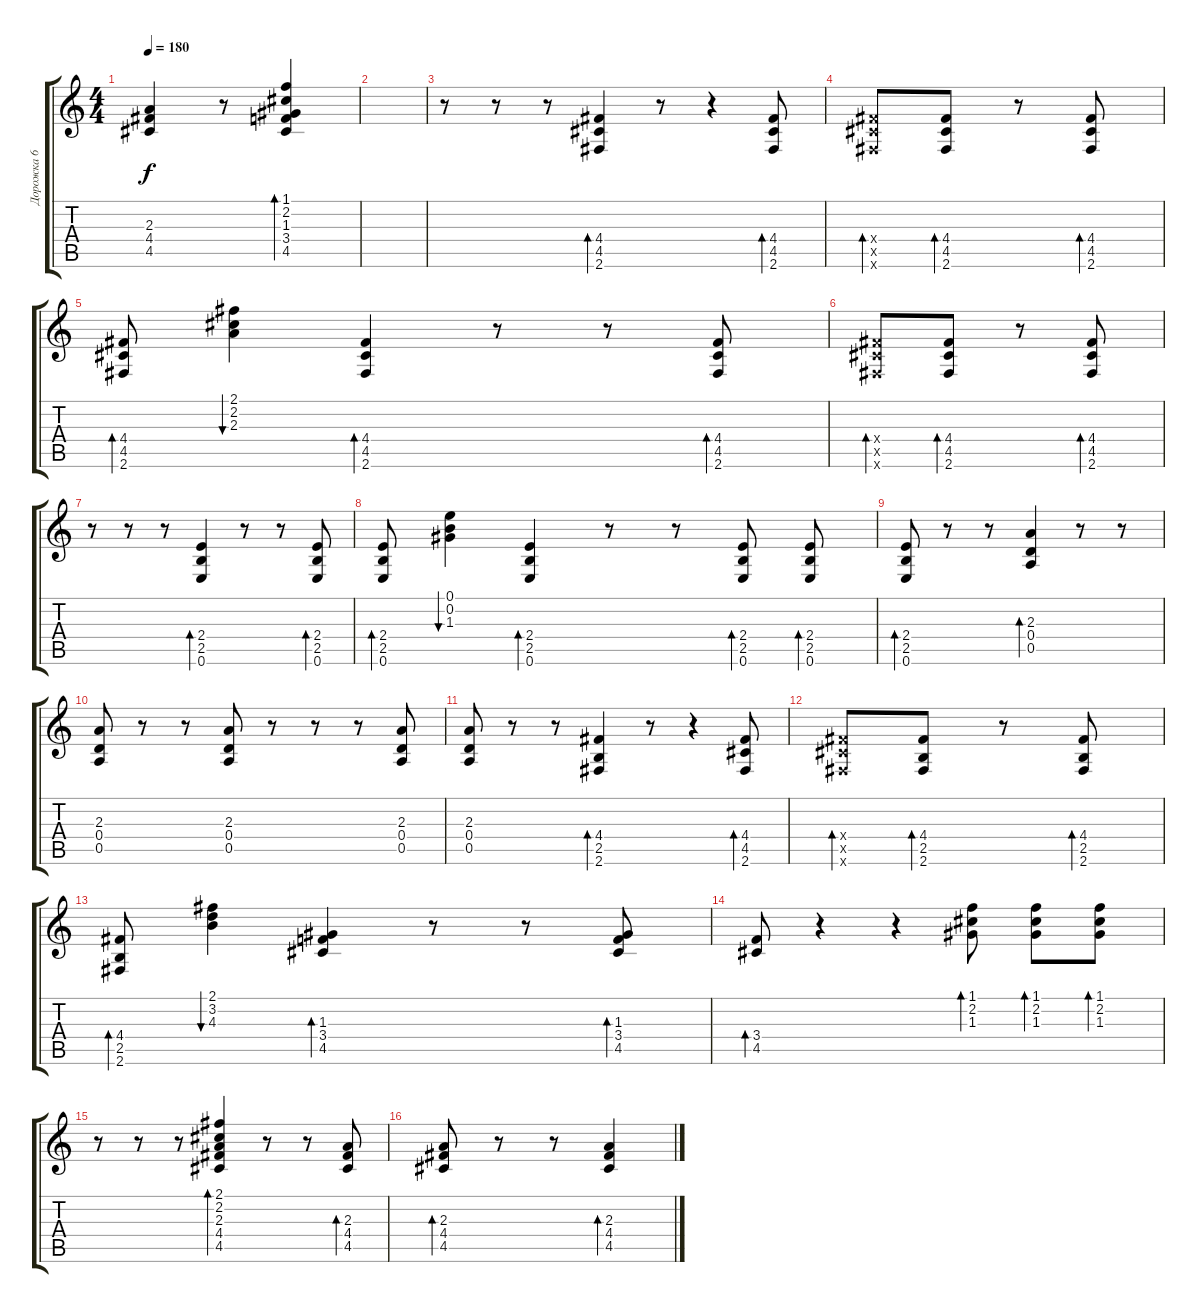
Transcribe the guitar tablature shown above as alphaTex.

\track ("Дорожка 6" "Дорожка 6") {instrument electricguitarjazz}
\staff {score tabs}
\tuning (E4 B3 G3 D3 A2 E2) {hide}
\ts (4 4)
\tempo 180
\clef g2
\ks c
(2.3 4.4 4.5).4{dy f} r.8 (1.1 2.2 1.3 3.4 4.5).4{bd 60} |
|
r.8 r.8 r.8 (4.4 4.5 2.6).4{bd 60} r.8 r.4 (4.4 4.5 2.6).8{bd 60} |
(4.4{x} 4.5{x} 2.6{x}).8{bd 60} (4.4 4.5 2.6).8{bd 60} r.8 (4.4 4.5 2.6).8{bd 60} |
(4.4 4.5 2.6).8{bd 60} (2.1 2.2 2.3).4{bu 60} (4.4 4.5 2.6).4{bd 60} r.8 r.8 (4.4 4.5 2.6).8{bd 60} |
(4.4{x} 4.5{x} 2.6{x}).8{bd 60} (4.4 4.5 2.6).8{bd 60} r.8 (4.4 4.5 2.6).8{bd 60} |
r.8 r.8 r.8 (2.4 2.5 0.6).4{bd 60} r.8 r.8 (2.4 2.5 0.6).8{bd 60} |
(2.4 2.5 0.6).8{bd 60} (0.1 0.2 1.3).4{bu 60} (2.4 2.5 0.6).4{bd 60} r.8 r.8 (2.4 2.5 0.6).8{bd 60} (2.4 2.5 0.6).8{bd 60} |
(2.4 2.5 0.6).8{bd 60} r.8 r.8 (2.3 0.4 0.5).4{bd 60} r.8 r.8 |
(2.3 0.4 0.5).8 r.8 r.8 (2.3 0.4 0.5).8 r.8 r.8 r.8 (2.3 0.4 0.5).8 |
(2.3 0.4 0.5).8 r.8 r.8 (4.4 2.5 2.6).4{bd 60} r.8 r.4 (4.4 4.5 2.6).8{bd 60} |
(4.4{x} 4.5{x} 2.6{x}).8{bd 60} (4.4 2.5 2.6).8{bd 60} r.8 (4.4 2.5 2.6).8{bd 60} |
(4.4 2.5 2.6).8{bd 60} (2.1 3.2 4.3).4{bu 60} (1.3 3.4 4.5).4{bd 60} r.8 r.8 (1.3 3.4 4.5).8{bd 60} |
(3.4 4.5).8{bd 60} r.4 r.4 (1.1 2.2 1.3).8{bd 60} (1.1 2.2 1.3).8{bd 60} (1.1 2.2 1.3).8{bd 60} |
r.8 r.8 r.8 (2.1 2.2 2.3 4.4 4.5).4{bd 60} r.8 r.8 (2.3 4.4 4.5).8{bd 60} |
(2.3 4.4 4.5).8{bd 60} r.8 r.8 (2.3 4.4 4.5).4{bd 60}
